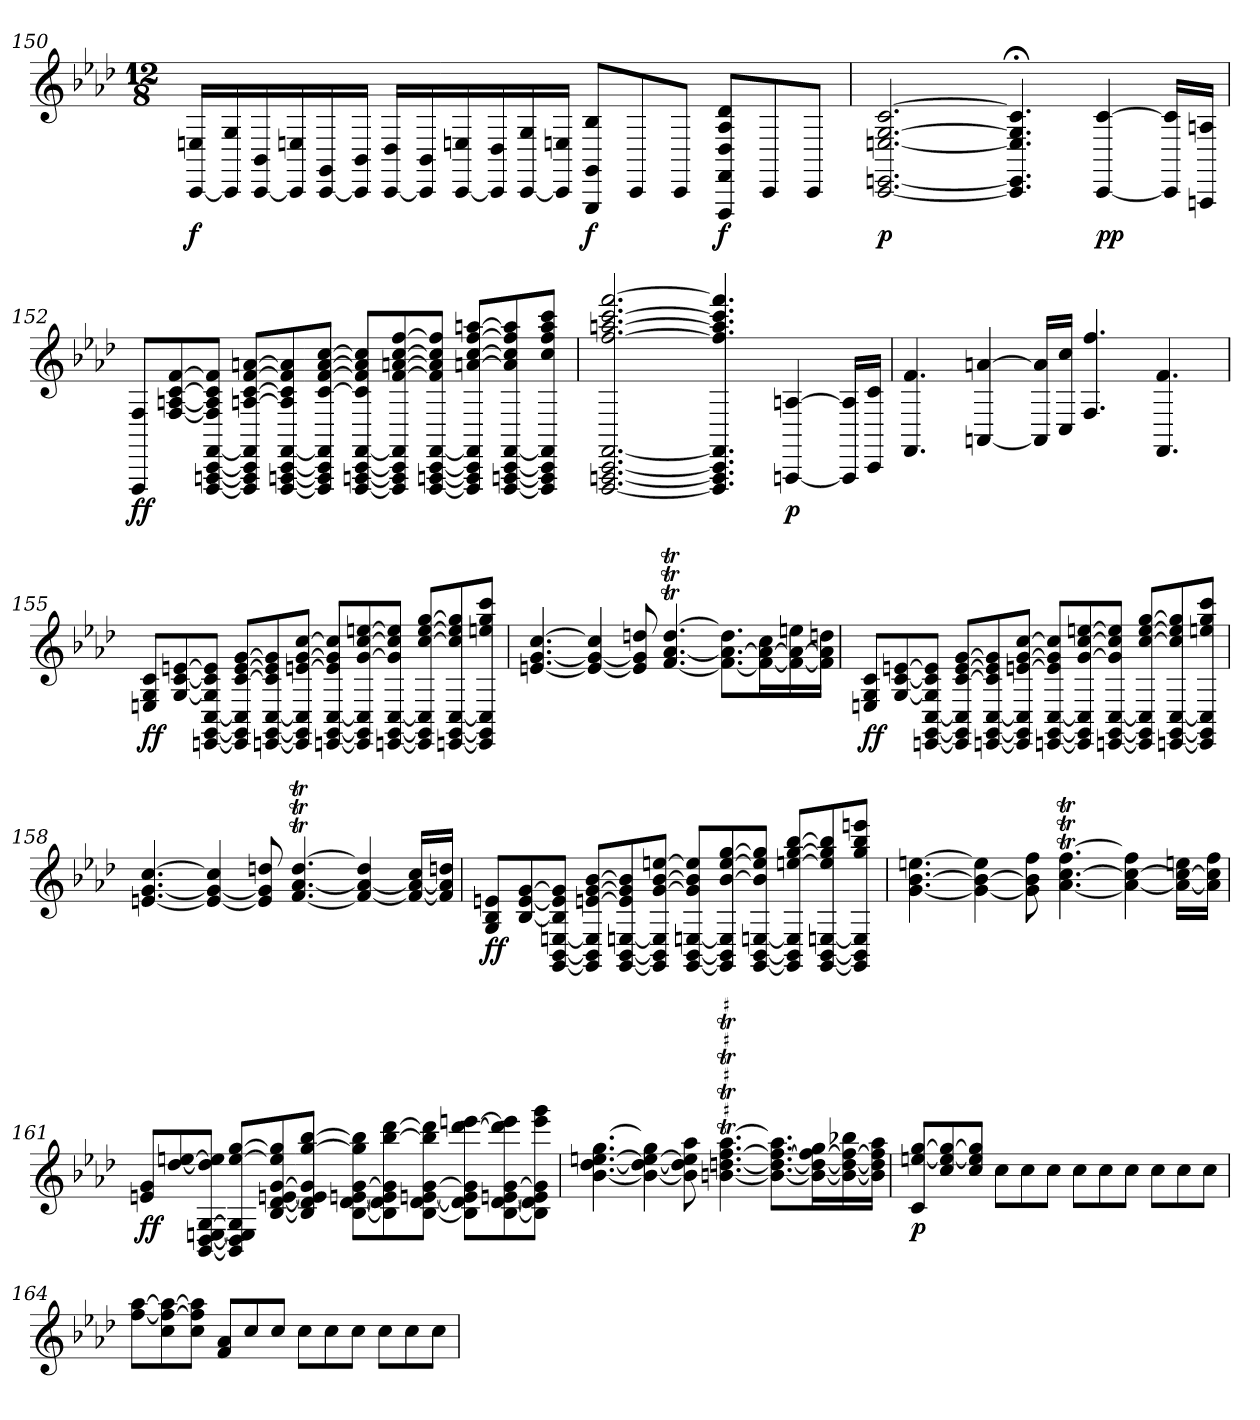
**kern	**dynam
*part1	*part1
*staff1	*staff1
*clefG2	*
*k[b-e-a-d-]	*
*A-:	*
*M12/8	*
=150	=150
[16CC 16EnLL	f
16CC] 16G	.
[16CC 16BB-	.
16CC] 16En	.
[16CC 16GG	.
16CC] 16BB-JJ	.
[16CC 16D-LL	.
16CC] 16BB-	.
[16CC 16En	.
16CC] 16D-	.
[16CC 16G	.
16CC] 16EnJJ	.
8GGG 8GG 8B-L	f
8CC	.
8CCJ	.
8FFF 8FF 8D- 8A- 8d-L	f
8CC	.
8CCJ	.
=151	=151
[2.CC [2.EEn [2.En [2.G [2.c	p
4.CC];< 4.EE];< 4.E];< 4.G];< 4.c];<	.
[4CC [4c	pp
16CC] 16c]LL	.
16AAAn 16AnJJ	.
=152	=152
8FFF 8FL	ff
[8F [8An [8c [8f	.
[8FFF [8AAAn [8CC [8FF 8F] 8A] 8c] 8f]J	.
8FFF] 8AAA] 8CC] 8FF] [8An [8c [8f [8anL	.
[8FFF [8AAAn [8CC [8FF 8A] 8c] 8f] 8a]	.
8FFF] 8AAA] 8CC] 8FF] [8c [8f [8a [8ccJ	.
[8FFF [8AAAn [8CC [8FF 8c] 8f] 8a] 8cc]L	.
8FFF] 8AAA] 8CC] 8FF] [8f [8an [8cc [8ff	.
[8FFF [8AAAn [8CC [8FF 8f] 8a] 8cc] 8ff]J	.
8FFF] 8AAA] 8CC] 8FF] [8an [8cc [8ff [8aanL	.
[8FFF [8AAAn [8CC [8FF 8a] 8cc] 8ff] 8aa]	.
8FFF] 8AAA] 8CC] 8FF] 8cc 8ff 8aa 8cccJ	.
=153	=153
[2.FFF [2.AAAn [2.CC [2.FF [2.ff [2.aan [2.ccc [2.fff	.
4.FFF] 4.AAA] 4.CC] 4.FF] 4.ff] 4.aa] 4.ccc] 4.fff]	.
[4AAAn [4An	p
16AAA] 16A]LL	.
16CC 16cJJ	.
=154	=154
4.FF 4.f	.
[4AAn [4an	.
16AA] 16a]LL	.
16C 16ccJJ	.
4.F 4.ff	.
4.FF 4.f	.
=155	=155
8En 8G 8cL	ff
[8G [8c [8en	.
[8EEn [8GG [8C 8G] 8c] 8e]J	.
8EE] 8GG] 8C] [8c [8e [8gL	.
[8EEn [8GG [8C 8c] 8e] 8g]	.
8EE] 8GG] 8C] [8en [8g [8ccJ	.
[8EEn [8GG [8C 8e] 8g] 8cc]L	.
8EE] 8GG] 8C] [8g [8cc [8een	.
[8EEn [8GG [8C 8g] 8cc] 8ee]J	.
8EE] 8GG] 8C] [8cc [8ee [8ggL	.
[8EEn [8GG [8C 8cc] 8ee] 8gg]	.
8EE] 8GG] 8C] 8een 8gg 8cccJ	.
=156	=156
[4.en [4.g [4.cc	.
4e_ 4g_ 4cc]	.
8e] 8g] 8ddn	.
[4.fT [4.a-T [4.ddT	.
8.f_ 8.a-_ 8.dd]L	.
16f_ 16a-_ 16ccL	.
16f_ 16a-_ 16een	.
16f] 16a-] 16ddnJJ	.
=157	=157
8En 8G 8cL	ff
[8G [8c [8en	.
[8EEn [8GG [8C 8G] 8c] 8e]J	.
8EE] 8GG] 8C] [8c [8e [8gL	.
[8EEn [8GG [8C 8c] 8e] 8g]	.
8EE] 8GG] 8C] [8en [8g [8ccJ	.
[8EEn [8GG [8C 8e] 8g] 8cc]L	.
8EE] 8GG] 8C] [8g [8cc [8een	.
[8EEn [8GG [8C 8g] 8cc] 8ee]J	.
8EE] 8GG] 8C] [8cc [8ee [8ggL	.
[8EEn [8GG [8C 8cc] 8ee] 8gg]	.
8EE] 8GG] 8C] 8een 8gg 8cccJ	.
=158	=158
[4.en [4.g [4.cc	.
4e_ 4g_ 4cc]	.
8e] 8g] 8ddn	.
[4.fT [4.a-T [4.ddT	.
4f_ 4a-_ 4dd]	.
16f_ 16a-_ 16ccLL	.
16f] 16a-] 16ddnJJ	.
=159	=159
8G 8B- 8enL	ff
[8B- [8e [8g	.
[8GG [8BB- [8En 8B-] 8e] 8g]J	.
8GG] 8BB-] 8E] [8en [8g [8b-L	.
[8GG [8BB- [8En 8e] 8g] 8b-]	.
8GG] 8BB-] 8E] [8g [8b- [8eenJ	.
[8GG [8BB- [8En 8g] 8b-] 8ee]L	.
8GG] 8BB-] 8E] [8b- [8ee [8gg	.
[8GG [8BB- [8En 8b-] 8ee] 8gg]J	.
8GG] 8BB-] 8E] [8een [8gg [8bb-L	.
[8GG [8BB- [8En 8ee] 8gg] 8bb-]	.
8GG] 8BB-] 8E] 8gg 8bb- 8eeenJ	.
=160	=160
[4.g [4.b- [4.een	.
4g_ 4b-_ 4ee]	.
8g] 8b-] 8ff	.
[4.a-T [4.ccT [4.ffT	.
4a-_ 4cc_ 4ff]	.
16a-_ 16cc_ 16eenLL	.
16a-] 16cc] 16ffJJ	.
=161	=161
8en 8gL	ff
[8dd- [8een	.
[8BB- [8D- [8En [8G 8dd-] 8ee]J	.
8BB-] 8D-] 8E] 8G] [8ee [8ggL	.
[8B- [8d- [8en [8g 8ee] 8gg]	.
8B-] 8d-] 8e] 8g] [8gg [8bb-J	.
[8B- [8d- [8en [8g 8gg] 8bb-]L	.
8B-] 8d-] 8e] 8g] [8bb- [8ddd-	.
[8B- [8d- [8en [8g 8bb-] 8ddd-]J	.
8B-] 8d-] 8e] 8g] [8ddd- [8eeenL	.
[8B- [8d- [8en [8g 8ddd-] 8eee]	.
8B-] 8d-] 8e] 8g] 8eee 8gggJ	.
=162	=162
[4.b- [4.dd- [4.een [4.gg	.
4b-_ 4dd-_ 4ee_ 4gg]	.
8b-] 8dd-] 8ee] 8aa-	.
[4.bnT [4.ddnT [4.ffT [4.aa-T	.
8.b_ 8.dd_ 8.ff_ 8.aa-]L	.
16b_ 16dd_ 16ff_ 16ggL	.
16b_ 16dd_ 16ff_ 16bb-X	.
16b] 16dd] 16ff] 16aa-JJ	.
=163	=163
8c [8een [8ggL	p
8cc 8ee_ 8gg_	.
8cc 8ee] 8gg]J	.
8ccL	.
8cc	.
8ccJ	.
8ccL	.
8cc	.
8ccJ	.
8ccL	.
8cc	.
8ccJ	.
=164	=164
[8ff [8aa-L	.
8cc 8ff_ 8aa-_	.
8cc 8ff] 8aa-]J	.
8f 8a-L	.
8cc	.
8ccJ	.
8ccL	.
8cc	.
8ccJ	.
8ccL	.
8cc	.
8ccJ	.
=	=
*-	*-
